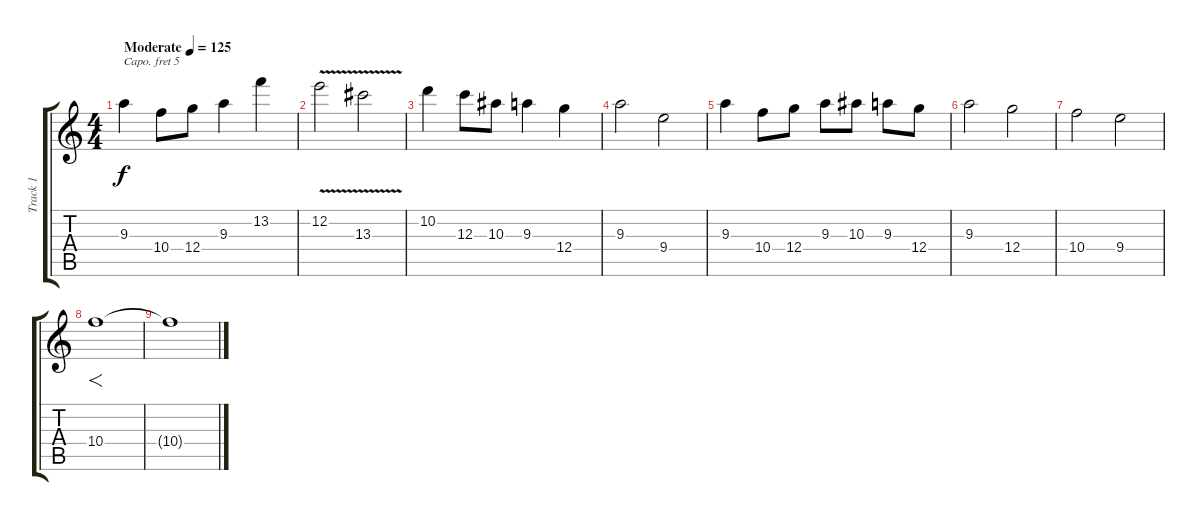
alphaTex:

\track ("Track 1" "Track 1") {instrument overdrivenguitar}
\staff {score tabs}
\capo 5
\tuning (E4 B3 G3 D3 A2 E2) {hide}
\ts (4 4)
\tempo (125 "Moderate")
\clef g2
\ks c
9.3.4{dy f instrument overdrivenguitar} 10.4.8 12.4.8 9.3.4 13.2.4 |
12.2{v}.2 13.3{v}.2 |
10.2.4 12.3.8 10.3.8 9.3.4 12.4.4 |
9.3.2 9.4.2 |
9.3.4 10.4.8 12.4.8 9.3.8 10.3.8 9.3.8 12.4.8 |
9.3.2 12.4.2 |
10.4.2 9.4.2 |
10.4.1{f} |
10.4{t}.1
